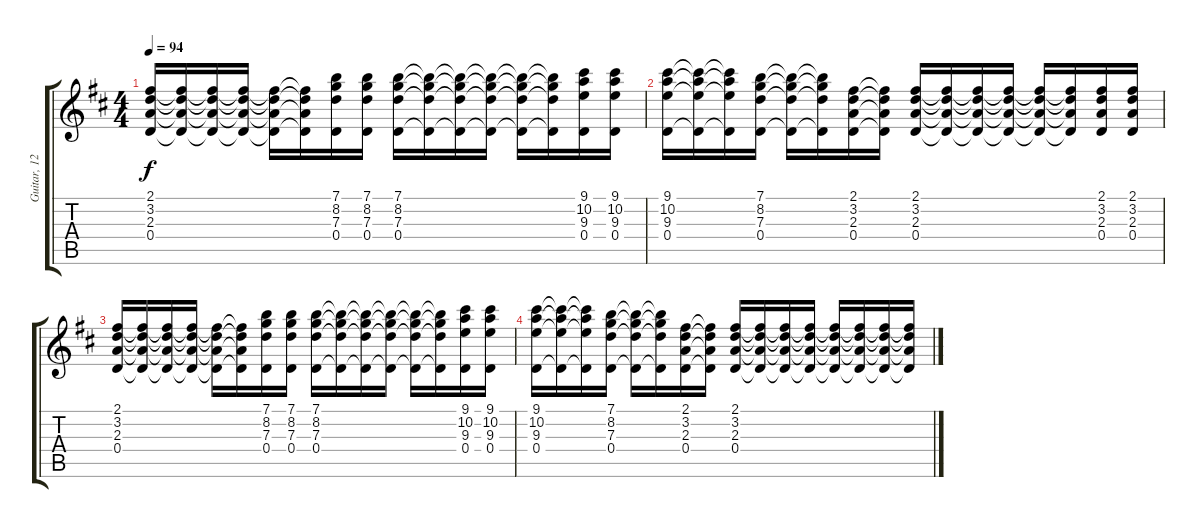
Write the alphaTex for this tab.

\track ("Guitar, 12 Str. Acoustic 2" "Guitar, 12") {instrument acousticguitarsteel}
\staff {score tabs}
\tuning (E4 B3 G3 D3 A2 E2) {hide}
\ts (4 4)
\tempo 94
\clef g2
\ks d
(2.1 3.2 2.3 0.4).16{dy f} (2.1{t} 3.2{t} 2.3{t} 0.4{t}).16 (2.1{t} 3.2{t} 2.3{t} 0.4{t}).16 (2.1{t} 3.2{t} 2.3{t} 0.4{t}).16 (2.1{t} 3.2{t} 2.3{t} 0.4{t}).16 (2.1{t} 3.2{t} 2.3{t} 0.4{t}).16 (7.1 8.2 7.3 0.4).16 (7.1 8.2 7.3 0.4).16 (7.1 8.2 7.3 0.4).16 (7.1{t} 8.2{t} 7.3{t} 0.4{t}).16 (7.1{t} 8.2{t} 7.3{t} 0.4{t}).16 (7.1{t} 8.2{t} 7.3{t} 0.4{t}).16 (7.1{t} 8.2{t} 7.3{t} 0.4{t}).16 (7.1{t} 8.2{t} 7.3{t} 0.4{t}).16 (9.1 10.2 9.3 0.4).16 (9.1 10.2 9.3 0.4).16 |
(9.1 10.2 9.3 0.4).16 (9.1{t} 10.2{t} 9.3{t} 0.4{t}).16 (9.1{t} 10.2{t} 9.3{t} 0.4{t}).16 (7.1 8.2 7.3 0.4).16 (7.1{t} 8.2{t} 7.3{t} 0.4{t}).16 (7.1{t} 8.2{t} 7.3{t} 0.4{t}).16 (2.1 3.2 2.3 0.4).16 (2.1{t} 3.2{t} 2.3{t} 0.4{t}).16 (2.1 3.2 2.3 0.4).16 (2.1{t} 3.2{t} 2.3{t} 0.4{t}).16 (2.1{t} 3.2{t} 2.3{t} 0.4{t}).16 (2.1{t} 3.2{t} 2.3{t} 0.4{t}).16 (2.1{t} 3.2{t} 2.3{t} 0.4{t}).16 (2.1{t} 3.2{t} 2.3{t} 0.4{t}).16 (2.1 3.2 2.3 0.4).16 (2.1 3.2 2.3 0.4).16 |
(2.1 3.2 2.3 0.4).16 (2.1{t} 3.2{t} 2.3{t} 0.4{t}).16 (2.1{t} 3.2{t} 2.3{t} 0.4{t}).16 (2.1{t} 3.2{t} 2.3{t} 0.4{t}).16 (2.1{t} 3.2{t} 2.3{t} 0.4{t}).16 (2.1{t} 3.2{t} 2.3{t} 0.4{t}).16 (7.1 8.2 7.3 0.4).16 (7.1 8.2 7.3 0.4).16 (7.1 8.2 7.3 0.4).16 (7.1{t} 8.2{t} 7.3{t} 0.4{t}).16 (7.1{t} 8.2{t} 7.3{t} 0.4{t}).16 (7.1{t} 8.2{t} 7.3{t} 0.4{t}).16 (7.1{t} 8.2{t} 7.3{t} 0.4{t}).16 (7.1{t} 8.2{t} 7.3{t} 0.4{t}).16 (9.1 10.2 9.3 0.4).16 (9.1 10.2 9.3 0.4).16 |
(9.1 10.2 9.3 0.4).16 (9.1{t} 10.2{t} 9.3{t} 0.4{t}).16 (9.1{t} 10.2{t} 9.3{t} 0.4{t}).16 (7.1 8.2 7.3 0.4).16 (7.1{t} 8.2{t} 7.3{t} 0.4{t}).16 (7.1{t} 8.2{t} 7.3{t} 0.4{t}).16 (2.1 3.2 2.3 0.4).16 (2.1{t} 3.2{t} 2.3{t} 0.4{t}).16 (2.1 3.2 2.3 0.4).16 (2.1{t} 3.2{t} 2.3{t} 0.4{t}).16 (2.1{t} 3.2{t} 2.3{t} 0.4{t}).16 (2.1{t} 3.2{t} 2.3{t} 0.4{t}).16 (2.1{t} 3.2{t} 2.3{t} 0.4{t}).16 (2.1{t} 3.2{t} 2.3{t} 0.4{t}).16 (2.1{t} 3.2{t} 2.3{t} 0.4{t}).16 (2.1{t} 3.2{t} 2.3{t} 0.4{t}).16
